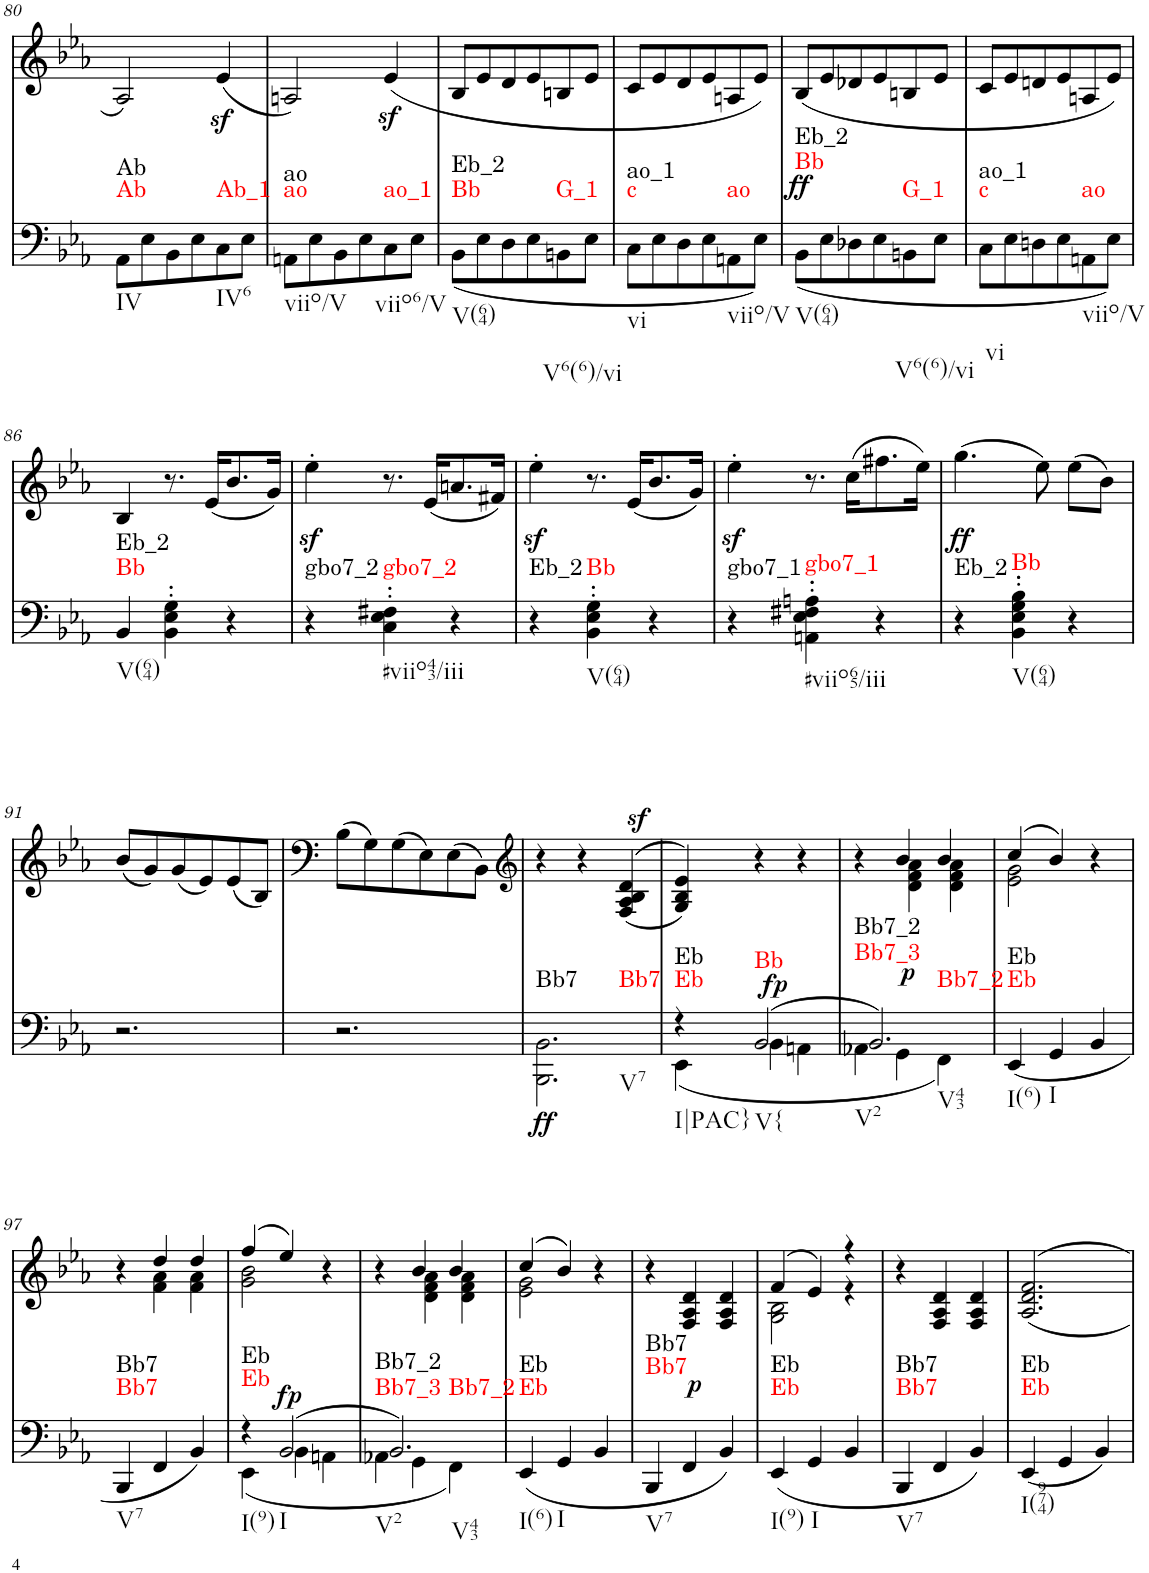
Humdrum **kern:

**kern	**dynam	**harte	**kern	**dynam
*part2	*part2	*part2	*part1	*part1
*staff2	*staff2	*	*staff1	*staff1
*I"piano	*	*	*I"piano	*
*I'Pno	*	*	*I'Pno	*
!!LO:PB:g=z
*clefF4	*	*	*clefG2	*
*k[b-e-a-]	*	*	*k[b-e-a-]	*
*c:	*	*	*c:	*
*M3/4	*	*	*M3/4	*
=80	=80	=80	=80	=80
!	!	!LO:H:n=1:kt=Ab	!	!
!	!	!LO:H:n=2:kt=Ab	!	!
8AA-\L	.	N N	2A-/	.
8E-\	.	.	.	.
8BB-\	.	.	.	.
8E-\	.	.	.	.
!	!	!LO:H:kt=Ab_1	!	!
8C\	.	N	(4e-z</	.
8E-\J	.	.	.	.
=81	=81	=81	=81	=81
!	!	!LO:H:n=1:kt=ao	!	!
!	!	!LO:H:n=2:kt=ao	!	!
8AAn\L	.	N N	2An/)	.
8E-\	.	.	.	.
8BB-\	.	.	.	.
8E-\	.	.	.	.
!	!	!LO:H:kt=ao_1	!	!
8C\	.	N	(<4e-z</	.
8E-\J	.	.	.	.
=82	=82	=82	=82	=82
!	!	!LO:H:n=1:kt=Bb	!	!
!	!	!LO:H:n=2:kt=Eb_2	!	!
(<8BB-\L	.	N N	8B-/L	.
8E-\	.	.	8e-/	.
8D\	.	.	8d/	.
8E-\	.	.	8e-/	.
!	!	!LO:H:kt=G_1	!	!
8BBn\	.	N	8Bn/	.
8E-\J	.	.	8e-/J	.
=83	=83	=83	=83	=83
!	!	!LO:H:n=1:kt=c	!	!
!	!	!LO:H:n=2:kt=ao_1	!	!
8C\L	.	N N	8c/L	.
8E-\	.	.	8e-/	.
8D\	.	.	8d/	.
8E-\	.	.	8e-/	.
!	!	!LO:H:kt=ao	!	!
8AAn\	.	N	8An/	.
8E-\J)	.	.	8e-/J)	.
=84	=84	=84	=84	=84
!	!	!LO:H:n=1:kt=Bb	!	!
!	!	!LO:H:n=2:kt=Eb_2	!	!
(<8BB-\L	.	N N	(8B-/L	.
!	!LO:DY:a	!	!	!
8E-\	ff	.	8e-/	.
8D-X\	.	.	8d-X/	.
8E-\	.	.	8e-/	.
!	!	!LO:H:kt=G_1	!	!
8BBn\	.	N	8Bn/	.
8E-\J	.	.	8e-/J	.
=85	=85	=85	=85	=85
!	!	!LO:H:n=1:kt=c	!	!
!	!	!LO:H:n=2:kt=ao_1	!	!
8C\L	.	N N	8c/L	.
8E-\	.	.	8e-/	.
8Dn\	.	.	8dn/	.
8E-\	.	.	8e-/	.
!	!	!LO:H:kt=ao	!	!
8AAn\	.	N	8An/	.
8E-\J)	.	.	8e-/J)	.
!!LO:LB:g=z
=86	=86	=86	=86	=86
!	!	!LO:H:n=1:kt=Bb	!	!
!	!	!LO:H:n=2:kt=Eb_2	!	!
4BB-/	.	N N	4B-/	.
4BB-\' 4E-\' 4G\'	.	.	8.r	.
.	.	.	(16e-/KL	.
4r	.	.	8.b-/	.
.	.	.	16g/Jk)	.
=87	=87	=87	=87	=87
!	!	!LO:H:kt=gbo7_2	!	!
4r	.	N	4ee-z<'\	.
!	!	!LO:H:kt=gbo7_2	!	!
4C\' 4E-\' 4F#X\'	.	N	8.r	.
.	.	.	(16e-/KL	.
4r	.	.	8.an/	.
.	.	.	16f#X/Jk)	.
=88	=88	=88	=88	=88
!	!	!LO:H:kt=Eb_2	!	!
4r	.	N	4ee-z<'\	.
!	!	!LO:H:kt=Bb	!	!
4BB-\' 4E-\' 4G\'	.	N	8.r	.
.	.	.	(16e-/KL	.
4r	.	.	8.b-/	.
.	.	.	16g/Jk)	.
=89	=89	=89	=89	=89
!	!	!LO:H:kt=gbo7_1	!	!
4r	.	N	4ee-z<'\	.
!	!	!LO:H:kt=gbo7_1	!	!
4AAn\' 4E-\' 4F#X\' 4An\'	.	N	8.r	.
.	.	.	(16cc\KL	.
4r	.	.	8.ff#X\	.
.	.	.	16ee-\Jk)	.
=90	=90	=90	=90	=90
!	!	!LO:H:kt=Eb_2	!	!LO:DY:b
4r	.	N	(4.gg\	ff
!	!	!LO:H:kt=Bb	!	!
4BB-\' 4E-\' 4G\' 4B-\'	.	N	.	.
.	.	.	8ee-\)	.
4r	.	.	(8ee-\L	.
.	.	.	8b-\J)	.
!!LO:LB:g=z
=91	=91	=91	=91	=91
2.r	.	.	(8b-/L	.
.	.	.	8g/)	.
.	.	.	(8g/	.
.	.	.	8e-/)	.
.	.	.	(8e-/	.
.	.	.	8B-/J)	.
=92	=92	=92	=92	=92
2.r	.	.	(8B-\L	.
.	.	.	8G\)	.
.	.	.	(8G\	.
.	.	.	8E-\)	.
.	.	.	(8E-\	.
.	.	.	8BB-\J)	.
=93	=93	=93	=93	=93
*	*	*	*clefG2	*
!	!LO:DY:b	!LO:H:n=1:kt=Bb7	!	!
!	!	!LO:H:n=2:kt=Bb7	!	!
2.BBB-\ 2.BB-\	ff	N N	4r	.
.	.	.	4r	.
.	.	.	(>(4F/z> 4A-/z> 4B-/z> 4d/z>	.
=94	=94	=94	=94	=94
*^	*	*	*	*
!	!	!	!LO:H:n=1:kt=Eb	!	!
!	!	!	!LO:H:n=2:kt=Eb	!	!
4r	(4EE-\	.	N N	4G/ 4B-/ 4e-/))	.
!	!	!LO:DY:a	!LO:H:kt=Bb	!	!
(2BB-/	4BB-\	fp	N	4r	.
.	4AAn\	.	.	4r	.
=95	=95	=95	=95	=95	=95
*	*	*	*	*^	*
!	!	!	!LO:H:n=1:kt=Bb7_3	!	!	!
!	!	!	!LO:H:n=2:kt=Bb7_2	!	!	!
!	!	!	!LO:H:n=3:kt=Bb7_2	!	!	!
2.BB-/)	4AA-X\	.	N N N	4r	4ryy	.
!	!	!LO:DY:a	!	!	!	!
.	4GG\	p	.	4b-/	4d\ 4f\ 4a-\	.
.	4FF\)	.	.	4b-/	4d\ 4f\ 4a-\	.
=96	=96	=96	=96	=96	=96	=96
!	!	!	!LO:H:n=1:kt=Eb	!	!	!
!	!	!	!LO:H:n=2:kt=Eb	!	!	!
*v	*v	*	*	*	*	*
(4EE-/	.	N N	(4cc/	2e-\ 2g\	.
4GG/	.	.	4b-/)	.	.
4BB-/	.	.	4r	4ryy	.
!!LO:LB:g=z	!!
=97	=97	=97	=97	=97	=97
!	!	!LO:H:n=1:kt=Bb7	!	!	!
!	!	!LO:H:n=2:kt=Bb7	!	!	!
4BBB-/	.	N N	4r	4ryy	.
4FF/	.	.	4dd/	4f\ 4a-\	.
4BB-/)	.	.	4dd/	4f\ 4a-\	.
=98	=98	=98	=98	=98	=98
*^	*	*	*	*	*
!	!	!	!LO:H:n=1:kt=Eb	!	!	!
!	!	!	!LO:H:n=2:kt=Eb	!	!	!
4r	(4EE-\	.	N N	(4ff/	2g\ 2b-\	.
!	!	!LO:DY:a	!	!	!	!
(2BB-/	4BB-\	fp	.	4ee-/)	.	.
.	4AAn\	.	.	4r	4ryy	.
=99	=99	=99	=99	=99	=99	=99
!	!	!	!LO:H:n=1:kt=Bb7_3	!	!	!
!	!	!	!LO:H:n=2:kt=Bb7_2	!	!	!
!	!	!	!LO:H:n=3:kt=Bb7_2	!	!	!
2.BB-/)	4AA-X\	.	N N N	4r	4ryy	.
.	4GG\	.	.	4b-/	4d\ 4f\ 4a-\	.
.	4FF\)	.	.	4b-/	4d\ 4f\ 4a-\	.
=100	=100	=100	=100	=100	=100	=100
!	!	!	!LO:H:n=1:kt=Eb	!	!	!
!	!	!	!LO:H:n=2:kt=Eb	!	!	!
*v	*v	*	*	*	*	*
(<4EE-/	.	N N	(4cc/	2e-\ 2g\	.
4GG/	.	.	4b-/)	.	.
4BB-/	.	.	4r	4ryy	.
=101	=101	=101	=101	=101	=101
!	!	!LO:H:n=1:kt=Bb7	!	!	!
!	!	!LO:H:n=2:kt=Bb7	!	!	!
*	*	*	*v	*v	*
4BBB-/	.	N N	4r	.
!	!LO:DY:a	!	!	!
4FF/	p	.	4F/ 4A-/ 4d/	.
4BB-/)	.	.	4F/ 4A-/ 4d/	.
=102	=102	=102	=102	=102
*	*	*	*^	*
!	!	!LO:H:n=1:kt=Eb	!	!	!
!	!	!LO:H:n=2:kt=Eb	!	!	!
(4EE-/	.	N N	(4f/	2G\ 2B-\	.
4GG/	.	.	4e-/)	.	.
4BB-/	.	.	4r	4r	.
=103	=103	=103	=103	=103	=103
!	!	!LO:H:n=1:kt=Bb7	!	!	!
!	!	!LO:H:n=2:kt=Bb7	!	!	!
*	*	*	*v	*v	*
4BBB-/	.	N N	4r	.
4FF/	.	.	4F/ 4A-/ 4d/	.
4BB-/)	.	.	4F/ 4A-/ 4d/	.
=104	=104	=104	=104	=104
!	!	!LO:H:n=1:kt=Eb	!	!
!	!	!LO:H:n=2:kt=Eb	!	!
(4EE-/	.	N N	2.A-/ 2.d/ 2.f/	.
4GG/	.	.	.	.
4BB-/)	.	.	.	.
=	=	=	=	=
*-	*-	*-	*-	*-
